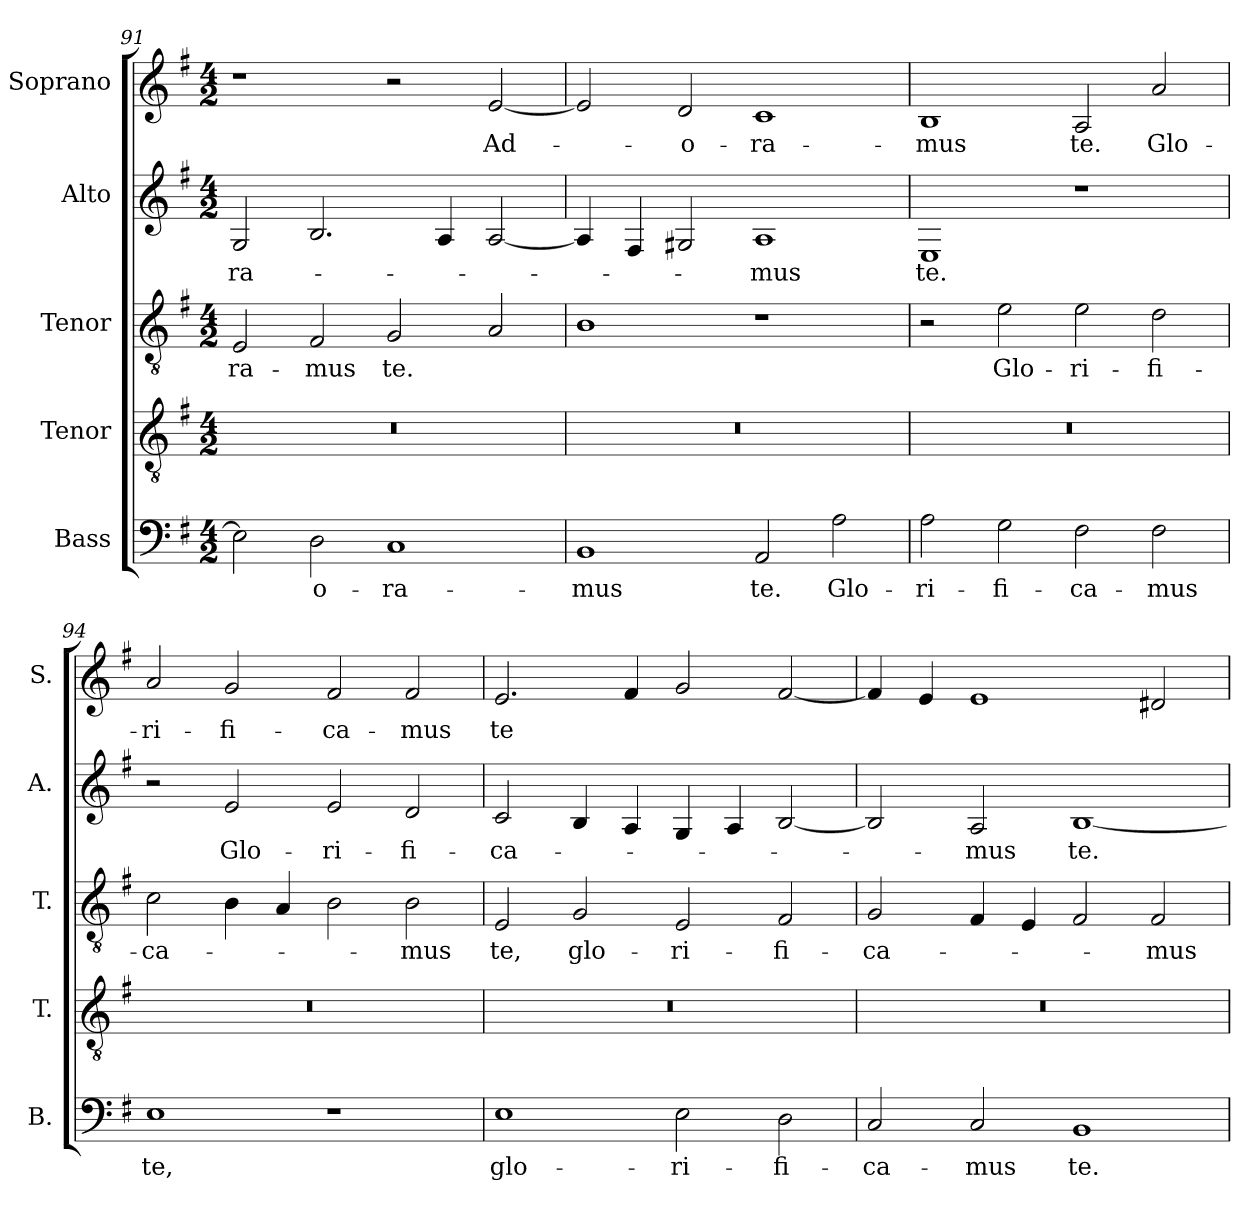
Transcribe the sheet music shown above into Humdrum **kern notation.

**kern	**text	**kern	**kern	**text	**kern	**text	**kern	**text
*part5	*part5	*part4	*part3	*part3	*part2	*part2	*part1	*part1
*staff5	*staff5	*staff4	*staff3	*staff3	*staff2	*staff2	*staff1	*staff1
*I"Bass	*	*I"Tenor	*I"Tenor	*	*I"Alto	*	*I"Soprano	*
*I'B.	*	*I'T.	*I'T.	*	*I'A.	*	*I'S.	*
*clefF4	*	*clefGv2	*clefGv2	*	*clefG2	*	*clefG2	*
*	*	*ITrd7c12	*ITrd7c12	*	*	*	*	*
*k[f#]	*	*k[f#]	*k[f#]	*	*k[f#]	*	*k[f#]	*
*G:	*	*G:	*G:	*	*G:	*	*G:	*
*M4/2	*	*M4/2	*M4/2	*	*M4/2	*	*M4/2	*
=91	=91	=91	=91	=91	=91	=91	=91	=91
!	!	!LO:N:vis=1	!	!	!	!	!	!
!	!	!	!	!LO:LY:b:color=#000000	!	!	!	!
!	!	!	!	!	!	!LO:LY:b:color=#000000	!	!
2Ei\]	.	0r	2EEi/	-ra-	2Gi/	-ra-	1r	.
!	!LO:LY:b:color=#000000	!	!	!	!	!	!	!
!	!	!	!	!LO:LY:b:color=#000000	!	!	!	!
2Di\	-o-	.	2FF#i/	-mus	2.Bi/	.	.	.
!	!LO:LY:b:color=#000000	!	!	!	!	!	!	!
!	!	!	!	!LO:LY:b:color=#000000	!	!	!	!
1Ci	-ra-	.	2GGi/	te.	.	.	2r	.
.	.	.	.	.	4Ai/	.	.	.
!	!	!	!	!	!	!	!	!LO:LY:b:color=#000000
.	.	.	2AAi/	.	[2Ai/	.	[2ei/	Ad-
!!LO:LB:g=z
=92	=92	=92	=92	=92	=92	=92	=92	=92
!	!LO:LY:b:color=#000000	!LO:N:vis=1	!	!	!	!	!	!
1BBi	-mus	0r	1BBi	.	4Ai/]	.	2ei/]	.
.	.	.	.	.	4F#i/	.	.	.
!	!	!	!	!	!	!	!	!LO:LY:b:color=#000000
.	.	.	.	.	2G#Xi/	.	2di/	-o-
!	!LO:LY:b:color=#000000	!	!	!	!	!	!	!
!	!	!	!	!	!	!LO:LY:b:color=#000000	!	!
!	!	!	!	!	!	!	!	!LO:LY:b:color=#000000
2AAi/	te.	.	1r	.	1Ai	-mus	1ci	-ra-
!	!LO:LY:b:color=#000000	!	!	!	!	!	!	!
2Ai\	Glo-	.	.	.	.	.	.	.
=93	=93	=93	=93	=93	=93	=93	=93	=93
!	!LO:LY:b:color=#000000	!LO:N:vis=1	!	!	!	!	!	!
!	!	!	!	!	!	!LO:LY:b:color=#000000	!	!
!	!	!	!	!	!	!	!	!LO:LY:b:color=#000000
2Ai\	-ri-	0r	2r	.	1Ei	te.	1Bi	-mus
!	!LO:LY:b:color=#000000	!	!	!	!	!	!	!
!	!	!	!	!LO:LY:b:color=#000000	!	!	!	!
2Gi\	-fi-	.	2Ei\	Glo-	.	.	.	.
!	!LO:LY:b:color=#000000	!	!	!	!	!	!	!
!	!	!	!	!LO:LY:b:color=#000000	!	!	!	!
!	!	!	!	!	!	!	!	!LO:LY:b:color=#000000
2F#i\	-ca-	.	2Ei\	-ri-	1r	.	2Ai/	te.
!	!LO:LY:b:color=#000000	!	!	!	!	!	!	!
!	!	!	!	!LO:LY:b:color=#000000	!	!	!	!
!	!	!	!	!	!	!	!	!LO:LY:b:color=#000000
2F#i\	-mus	.	2Di\	-fi-	.	.	2ai/	Glo-
=94	=94	=94	=94	=94	=94	=94	=94	=94
!	!LO:LY:b:color=#000000	!LO:N:vis=1	!	!	!	!	!	!
!	!	!	!	!LO:LY:b:color=#000000	!	!	!	!
!	!	!	!	!	!	!	!	!LO:LY:b:color=#000000
1Ei	te,	0r	2Ci\	-ca-	2r	.	2ai/	-ri-
!	!	!	!	!	!	!LO:LY:b:color=#000000	!	!
!	!	!	!	!	!	!	!	!LO:LY:b:color=#000000
.	.	.	4BBi\	.	2ei/	Glo-	2gi/	-fi-
.	.	.	4AAi/	.	.	.	.	.
!	!	!	!	!	!	!LO:LY:b:color=#000000	!	!
!	!	!	!	!	!	!	!	!LO:LY:b:color=#000000
1r	.	.	2BBi\	.	2ei/	-ri-	2f#i/	-ca-
!	!	!	!	!LO:LY:b:color=#000000	!	!	!	!
!	!	!	!	!	!	!LO:LY:b:color=#000000	!	!
!	!	!	!	!	!	!	!	!LO:LY:b:color=#000000
.	.	.	2BBi\	-mus	2di/	-fi-	2f#i/	-mus
=95	=95	=95	=95	=95	=95	=95	=95	=95
!	!LO:LY:b:color=#000000	!LO:N:vis=1	!	!	!	!	!	!
!	!	!	!	!LO:LY:b:color=#000000	!	!	!	!
!	!	!	!	!	!	!LO:LY:b:color=#000000	!	!
!	!	!	!	!	!	!	!	!LO:LY:b:color=#000000
1Ei	glo-	0r	2EEi/	te,	2ci/	-ca-	2.ei/	te
!	!	!	!	!LO:LY:b:color=#000000	!	!	!	!
.	.	.	2GGi/	glo-	4Bi/	.	.	.
.	.	.	.	.	4Ai/	.	4f#i/	.
!	!LO:LY:b:color=#000000	!	!	!	!	!	!	!
!	!	!	!	!LO:LY:b:color=#000000	!	!	!	!
2Ei\	-ri-	.	2EEi/	-ri-	4Gi/	.	2gi/	.
.	.	.	.	.	4Ai/	.	.	.
!	!LO:LY:b:color=#000000	!	!	!	!	!	!	!
!	!	!	!	!LO:LY:b:color=#000000	!	!	!	!
2Di\	-fi-	.	2FF#i/	-fi-	[2Bi/	.	[2f#i/	.
=96	=96	=96	=96	=96	=96	=96	=96	=96
!	!LO:LY:b:color=#000000	!LO:N:vis=1	!	!	!	!	!	!
!	!	!	!	!LO:LY:b:color=#000000	!	!	!	!
2Ci/	-ca-	0r	2GGi/	-ca-	2Bi/]	.	4f#i/]	.
.	.	.	.	.	.	.	4ei/	.
!	!LO:LY:b:color=#000000	!	!	!	!	!	!	!
!	!	!	!	!	!	!LO:LY:b:color=#000000	!	!
2Ci/	-mus	.	4FF#i/	.	2Ai/	-mus	1ei	.
.	.	.	4EEi/	.	.	.	.	.
!	!LO:LY:b:color=#000000	!	!	!	!	!	!	!
!	!	!	!	!	!	!LO:LY:b:color=#000000	!	!
1BBi	te.	.	2FF#i/	.	[1Bi	te.	.	.
!	!	!	!	!LO:LY:b:color=#000000	!	!	!	!
.	.	.	2FF#i/	-mus	.	.	2d#Xi/	.
=	=	=	=	=	=	=	=	=
*-	*-	*-	*-	*-	*-	*-	*-	*-
